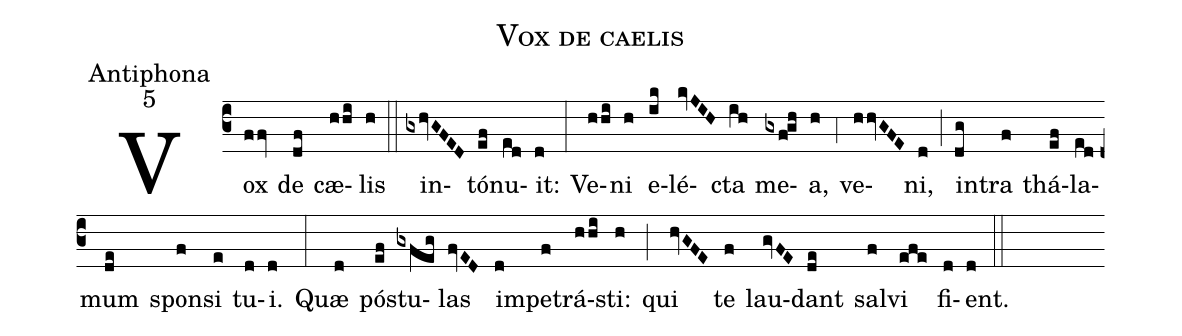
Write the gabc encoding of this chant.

name:Vox de caelis;
office-part:Antiphona;
mode:5;
%%
(c3) Vox(ffv) de(df) cæ(hhi)lis(h) (::)
in(gxhvGFED)tó(ef)nu(ed)it:(d) (:)
Ve(hhi)ni(h) e(ik)lé(kvJIH)cta(ih) me(gxf!gh)a,(h) (,4) ve(hhvGFE)ni,(d) (;) in(dg)tra(f) thá(ef)la(ed)mum(de) spon(f)si(e) tu(d)i.(d) (:)
Quæ(d) pó(ef)stu(gxfeg)las(fvED) im(d)pe(f)trá(hhi)sti:(h) (;) qui(hvGFE) te(f) lau(gvFE)dant(de) sal(f)vi(efe) fi(d)ent.(d) (::)
